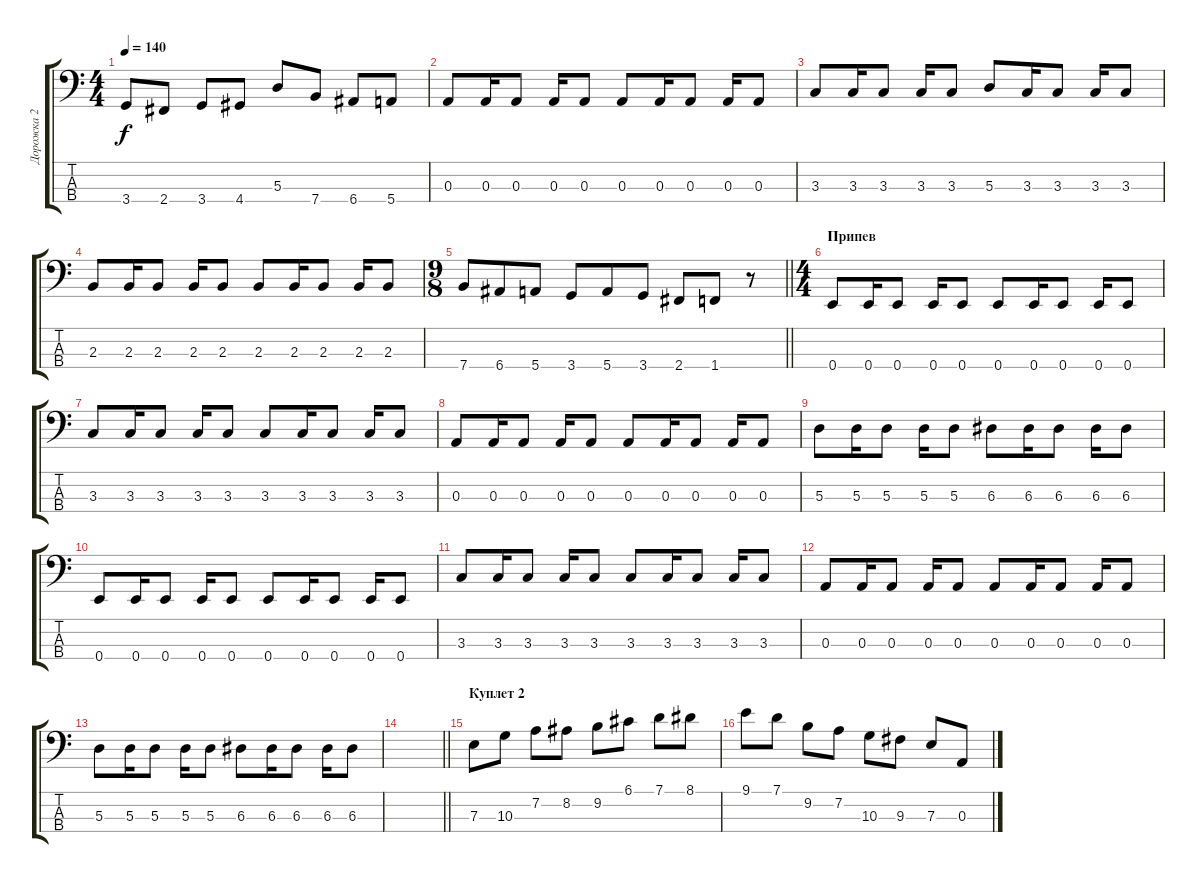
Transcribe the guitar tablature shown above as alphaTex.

\track ("Дорожка 2" "Дорожка 2") {instrument electricbassfinger}
\staff {score tabs}
\tuning (G2 D2 A1 E1) {hide}
\ts (4 4)
\tempo 140
\clef f4
\ks c
3.4.8{dy f} 2.4.8 3.4.8 4.4.8 5.3.8 7.4.8 6.4.8 5.4.8 |
0.3.8 0.3.16 0.3.8 0.3.16 0.3.8 0.3.8 0.3.16 0.3.8 0.3.16 0.3.8 |
3.3.8 3.3.16 3.3.8 3.3.16 3.3.8 5.3.8 3.3.16 3.3.8 3.3.16 3.3.8 |
2.3.8 2.3.16 2.3.8 2.3.16 2.3.8 2.3.8 2.3.16 2.3.8 2.3.16 2.3.8 |
\ts (9 8)
\barLineRight lightlight
7.4.8 6.4.8 5.4.8 3.4.8 5.4.8 3.4.8 2.4.8 1.4.8 r.8 |
\ts (4 4)
\section ("" "Припев")
0.4.8 0.4.16 0.4.8 0.4.16 0.4.8 0.4.8 0.4.16 0.4.8 0.4.16 0.4.8 |
3.3.8 3.3.16 3.3.8 3.3.16 3.3.8 3.3.8 3.3.16 3.3.8 3.3.16 3.3.8 |
0.3.8 0.3.16 0.3.8 0.3.16 0.3.8 0.3.8 0.3.16 0.3.8 0.3.16 0.3.8 |
5.3.8 5.3.16 5.3.8 5.3.16 5.3.8 6.3.8 6.3.16 6.3.8 6.3.16 6.3.8 |
0.4.8 0.4.16 0.4.8 0.4.16 0.4.8 0.4.8 0.4.16 0.4.8 0.4.16 0.4.8 |
3.3.8 3.3.16 3.3.8 3.3.16 3.3.8 3.3.8 3.3.16 3.3.8 3.3.16 3.3.8 |
0.3.8 0.3.16 0.3.8 0.3.16 0.3.8 0.3.8 0.3.16 0.3.8 0.3.16 0.3.8 |
5.3.8 5.3.16 5.3.8 5.3.16 5.3.8 6.3.8 6.3.16 6.3.8 6.3.16 6.3.8 |
\barLineRight lightlight
|
\section ("" "Куплет 2")
7.3.8 10.3.8 7.2.8 8.2.8 9.2.8 6.1.8 7.1.8 8.1.8 |
9.1.8 7.1.8 9.2.8 7.2.8 10.3.8 9.3.8 7.3.8 0.3.8
